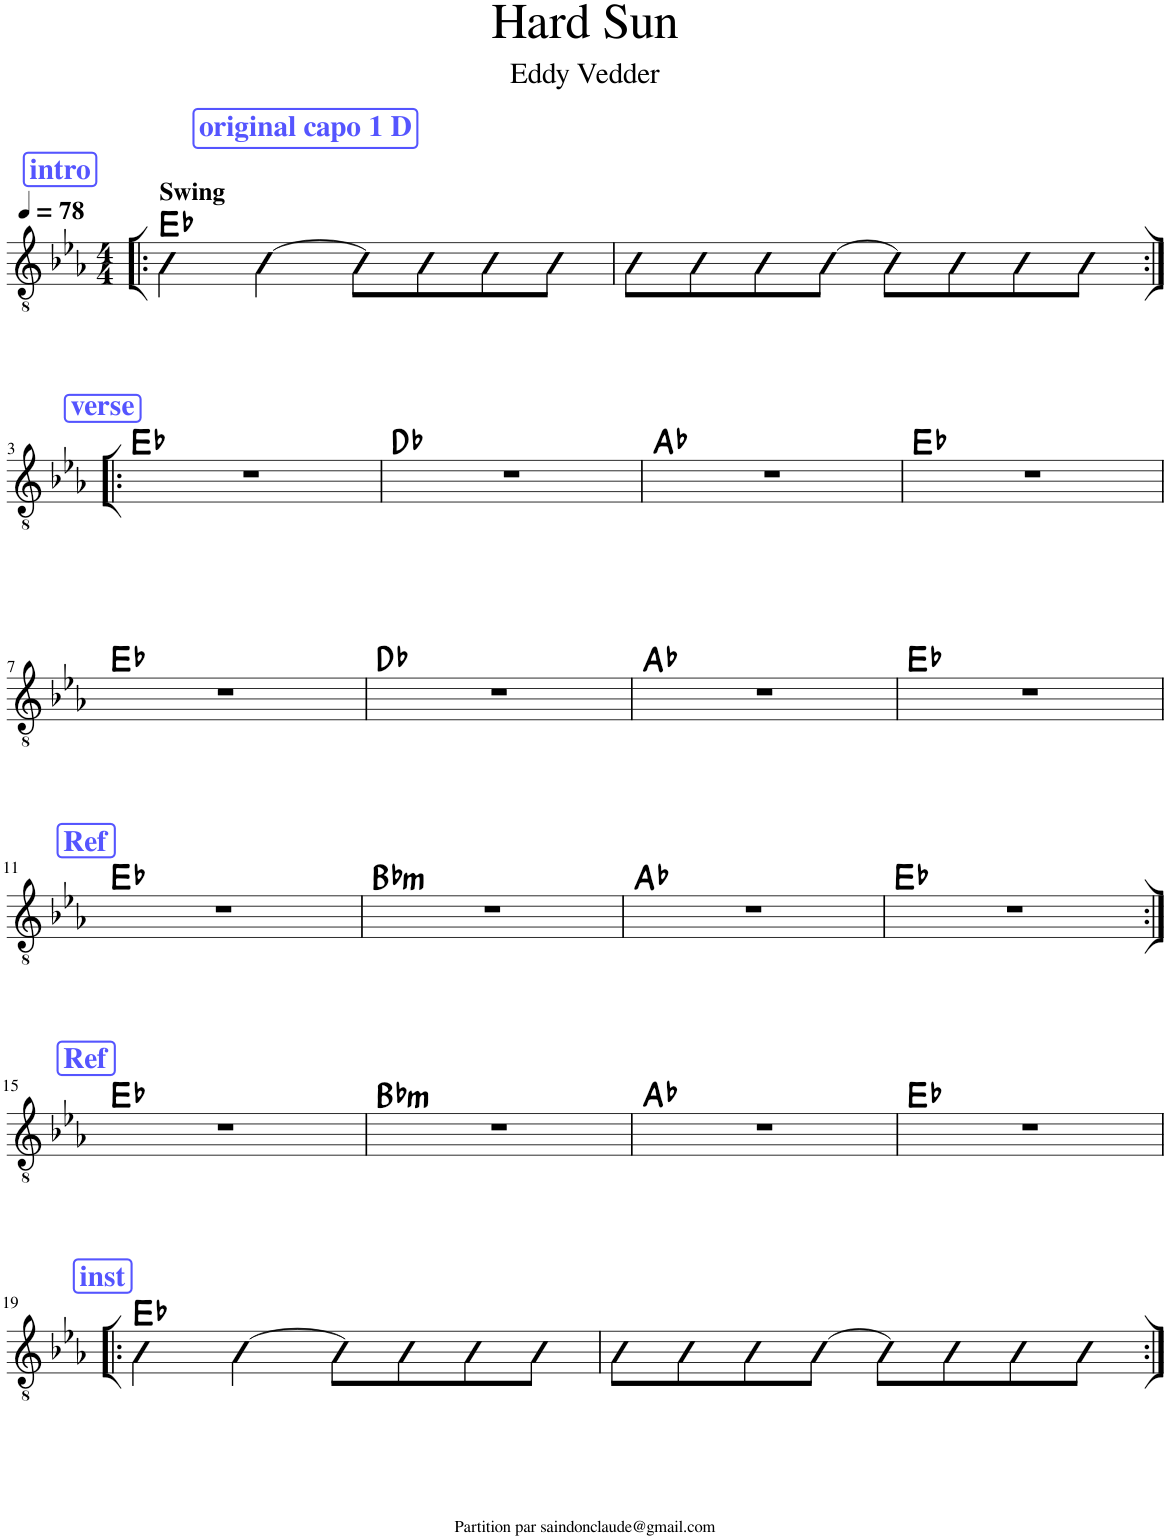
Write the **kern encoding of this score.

**kern	**harte
*part1	*part1
*staff1	*
*I"Classical Guitar	*
*I'Guit.	*
*clefGv2	*
*k[b-e-a-]	*
*M4/4	*
*MM78	*
!!LO:REH:place=s1:a:B:cj:color=#5555FF:fs=14:t=intro
!!LO:REH:place=s1:a:B:cj:color=#5555FF:fs=14:t=original capo 1 D
=1!|:	=1!|:
!LO:TX:a:B:t=Swing	!
4E-\	Eb:maj
[4E-\	.
8E-\L]	.
8E-\	.
8E-\	.
8E-\J	.
=2	=2
8E-\L	.
8E-\	.
8E-\	.
[8E-\J	.
8E-\L]	.
8E-\	.
8E-\	.
8E-\J	.
!!LO:LB:g=z
!!LO:REH:place=s1:a:B:cj:color=#5555FF:fs=14:t=verse
=3:|!|:	=3:|!|:
1r	Eb:maj
=4	=4
1r	Db:maj
=5	=5
1r	Ab:maj
=6	=6
1r	Eb:maj
!!LO:LB:g=z
=7	=7
1r	Eb:maj
=8	=8
1r	Db:maj
=9	=9
1r	Ab:maj
=10	=10
1r	Eb:maj
!!LO:LB:g=z
!!LO:REH:place=s1:a:B:cj:color=#5555FF:fs=14:t=Ref
=11	=11
1r	Eb:maj
=12	=12
!	!LO:H:kt=m
1r	Bb:min
=13	=13
1r	Ab:maj
=14	=14
1r	Eb:maj
!!LO:LB:g=z
!!LO:REH:place=s1:a:B:cj:color=#5555FF:fs=14:t=Ref
=15:|!	=15:|!
1r	Eb:maj
=16	=16
!	!LO:H:kt=m
1r	Bb:min
=17	=17
1r	Ab:maj
=18	=18
1r	Eb:maj
!!LO:LB:g=z
!!LO:REH:place=s1:a:B:cj:color=#5555FF:fs=14:t=inst
=19!|:	=19!|:
4E-\	Eb:maj
[4E-\	.
8E-\L]	.
8E-\	.
8E-\	.
8E-\J	.
=20	=20
8E-\L	.
8E-\	.
8E-\	.
[8E-\J	.
8E-\L]	.
8E-\	.
8E-\	.
8E-\J	.
=:|!	=:|!
*-	*-
